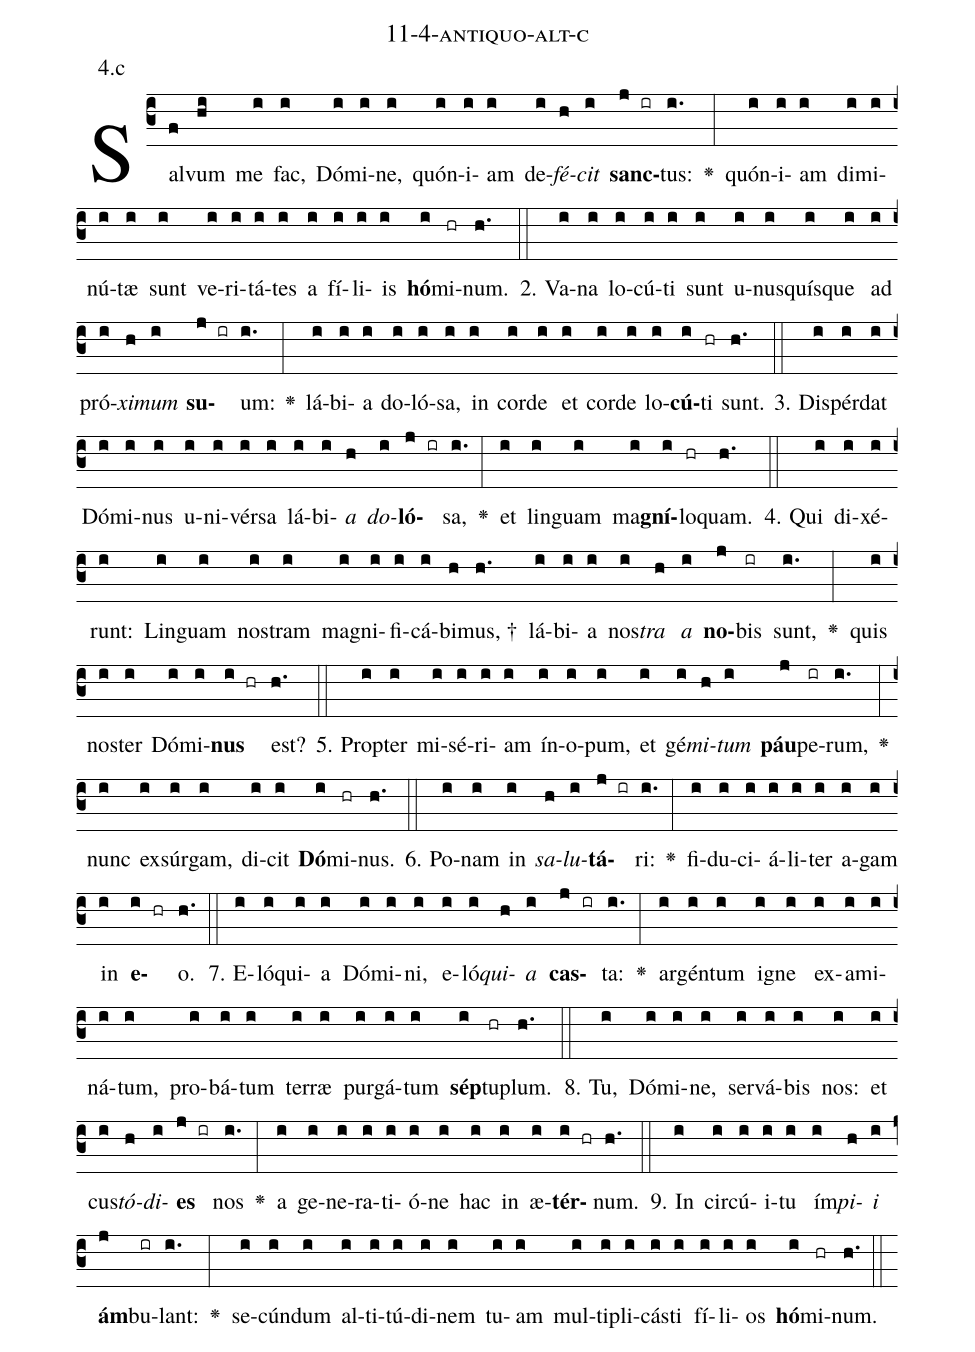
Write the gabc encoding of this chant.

name: 11-4-antiquo-alt-c;
annotation: 4.c;
%%
(c3)Sal(f)vum(hi) me(i) fac,(i) Dó(i)mi(i)ne,(i) quón(i)i(i)am(i) de(i)<i>fé</i>(h)<i>cit</i>(i) <b>sanc</b>(j ir)tus:(i.) <v>\greheightstar</v>(:) quón(i)i(i)am(i) di(i)mi(i)nú(i)tæ(i) sunt(i) ve(i)ri(i)tá(i)tes(i) a(i) fí(i)li(i)is(i) <b>hó</b>(i)mi(hr)num.(h.) (::)
2. Va(i)na(i) lo(i)cú(i)ti(i) sunt(i) u(i)nus(i)quís(i)que(i) ad(i) pró(i)<i>xi</i>(h)<i>mum</i>(i) <b>su</b>(j ir)um:(i.) <v>\greheightstar</v>(:) lá(i)bi(i)a(i) do(i)ló(i)sa,(i) in(i) cor(i)de(i) et(i) cor(i)de(i) lo(i)<b>cú</b>(i)ti(hr) sunt.(h.) (::)
3. Dis(i)pér(i)dat(i) Dó(i)mi(i)nus(i) u(i)ni(i)vér(i)sa(i) lá(i)bi(i)<i>a</i>(h) <i>do</i>(i)<b>ló</b>(j ir)sa,(i.) <v>\greheightstar</v>(:) et(i) lin(i)guam(i) ma(i)<b>gní</b>(i)lo(hr)quam.(h.) (::)
4. Qui(i) di(i)xé(i)runt:(i) Lin(i)guam(i) nos(i)tram(i) ma(i)gni(i)fi(i)cá(i)bi(h)mus, †(h.) lá(i)bi(i)a(i) nos(i)<i>tra</i>(h) <i>a</i>(i) <b>no</b>(j)bis(ir) sunt,(i.) <v>\greheightstar</v>(:) quis(i) nos(i)ter(i) Dó(i)mi(i)<b>nus</b>(i hr) est?(h.) (::)
5. Prop(i)ter(i) mi(i)sé(i)ri(i)am(i) ín(i)o(i)pum,(i) et(i) gé(i)<i>mi</i>(h)<i>tum</i>(i) <b>páu</b>(j)pe(ir)rum,(i.) <v>\greheightstar</v>(:) nunc(i) ex(i)súr(i)gam,(i) di(i)cit(i) <b>Dó</b>(i)mi(hr)nus.(h.) (::)
6. Po(i)nam(i) in(i) <i>sa</i>(h)<i>lu</i>(i)<b>tá</b>(j ir)ri:(i.) <v>\greheightstar</v>(:) fi(i)du(i)ci(i)á(i)li(i)ter(i) a(i)gam(i) in(i) <b>e</b>(i hr)o.(h.) (::)
7. E(i)ló(i)qui(i)a(i) Dó(i)mi(i)ni,(i) e(i)ló(i)<i>qui</i>(h)<i>a</i>(i) <b>cas</b>(j ir)ta:(i.) <v>\greheightstar</v>(:) ar(i)gén(i)tum(i) i(i)gne(i) ex(i)a(i)mi(i)ná(i)tum,(i) pro(i)bá(i)tum(i) ter(i)ræ(i) pur(i)gá(i)tum(i) <b>sép</b>(i)tu(hr)plum.(h.) (::)
8. Tu,(i) Dó(i)mi(i)ne,(i) ser(i)vá(i)bis(i) nos:(i) et(i) cus(i)<i>tó</i>(h)<i>di</i>(i)<b>es</b>(j ir) nos(i.) <v>\greheightstar</v>(:) a(i) ge(i)ne(i)ra(i)ti(i)ó(i)ne(i) hac(i) in(i) æ(i)<b>tér</b>(i hr)num.(h.) (::)
9. In(i) cir(i)cú(i)i(i)tu(i) ím(i)<i>pi</i>(h)<i>i</i>(i) <b>ám</b>(j)bu(ir)lant:(i.) <v>\greheightstar</v>(:) se(i)cún(i)dum(i) al(i)ti(i)tú(i)di(i)nem(i) tu(i)am(i) mul(i)ti(i)pli(i)cás(i)ti(i) fí(i)li(i)os(i) <b>hó</b>(i)mi(hr)num.(h.) (::)
